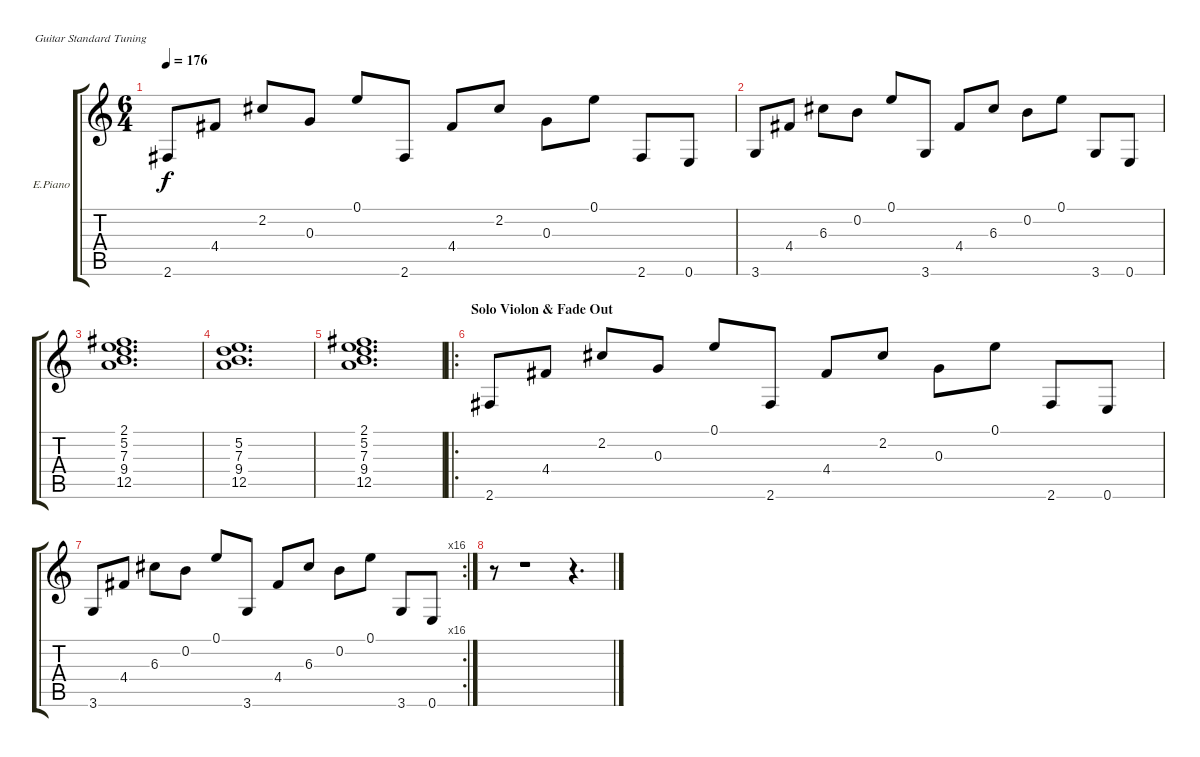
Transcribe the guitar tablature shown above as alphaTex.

\bracketExtendMode groupsimilarinstruments
\firstSystemTrackNameOrientation horizontal
\otherSystemsTrackNameOrientation horizontal
\track ("E.Piano" "E.Piano") {instrument electricpiano1}
\staff {score tabs}
\tuning (E4 B3 G3 D3 A2 E2)
\displaytranspose 12
\ts (6 4)
\tempo 176
\clef g2
\ks c
2.6.8{dy f} 4.4.8 2.2.8 0.3.8 0.1.8 2.6.8 4.4.8 2.2.8 0.3.8 0.1.8 2.6.8 0.6.8 |
3.6.8 4.4.8 6.3.8 0.2.8 0.1.8 3.6.8 4.4.8 6.3.8 0.2.8 0.1.8 3.6.8 0.6.8 |
(2.1 5.2 7.3 9.4 12.5).1{d} |
(5.2 7.3 9.4 12.5).1{d} |
(2.1 5.2 7.3 9.4 12.5).1{d} |
\ro
\section ("" "Solo Violon & Fade Out")
2.6.8 4.4.8 2.2.8 0.3.8 0.1.8 2.6.8 4.4.8 2.2.8 0.3.8 0.1.8 2.6.8 0.6.8 |
\rc 16
3.6.8 4.4.8 6.3.8 0.2.8 0.1.8 3.6.8 4.4.8 6.3.8 0.2.8 0.1.8 3.6.8 0.6.8 |
r.8 r.1 r.4{d}
